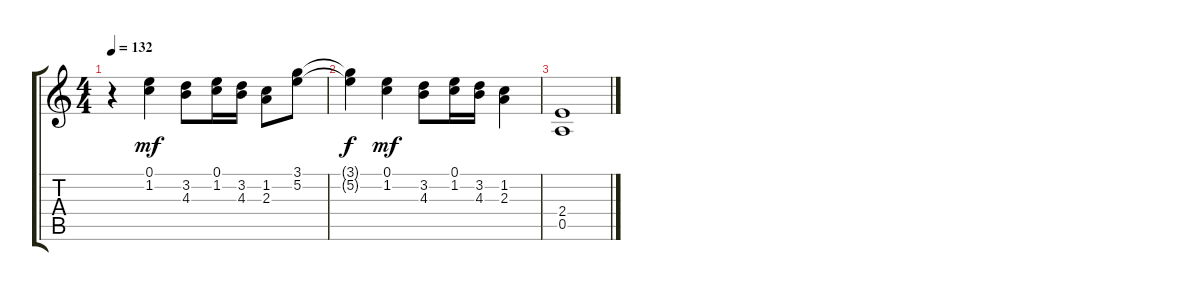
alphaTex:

\track "" {instrument distortionguitar}
\staff {score tabs}
\tuning (E4 B3 G3 D3 A2 E2) {hide}
\ts (4 4)
\tempo 132
\clef g2
\ks c
r.4{dy mf} (0.1 1.2).4 (3.2 4.3).8 (0.1 1.2).16 (3.2 4.3).16 (1.2 2.3).8 (3.1 5.2).8 |
(3.1{t} 5.2{t}).4{dy f} (0.1 1.2).4{dy mf} (3.2 4.3).8 (0.1 1.2).16 (3.2 4.3).16 (1.2 2.3).4 |
(2.4 0.5).1
